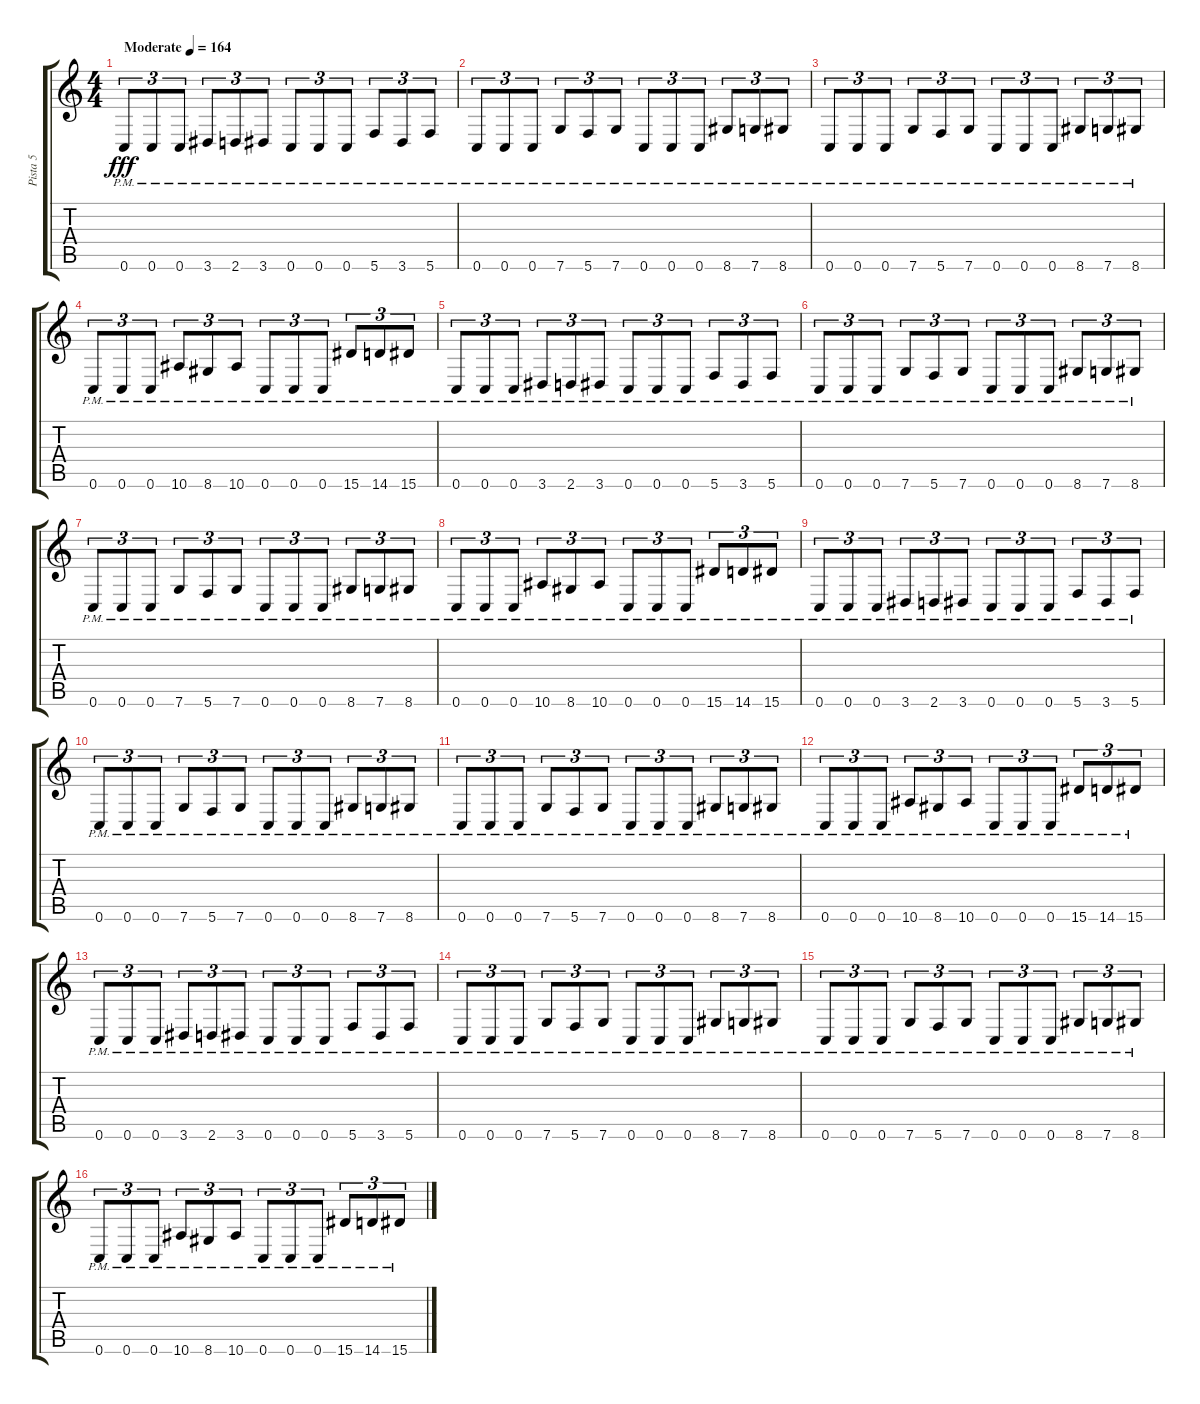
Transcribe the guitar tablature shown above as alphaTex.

\track ("Pista 5" "Pista 5") {instrument electricbassfinger}
\staff {score tabs}
\tuning (C4 G3 Eb3 Bb2 F2 C2) {hide}
\ts (4 4)
\tempo (164 "Moderate")
\clef g2
\ks c
0.6{pm}.8{tu (3 2) dy fff instrument electricbassfinger} 0.6{pm}.8{tu (3 2)} 0.6{pm}.8{tu (3 2)} 3.6{pm}.8{tu (3 2)} 2.6{pm}.8{tu (3 2)} 3.6{pm}.8{tu (3 2)} 0.6{pm}.8{tu (3 2)} 0.6{pm}.8{tu (3 2)} 0.6{pm}.8{tu (3 2)} 5.6{pm}.8{tu (3 2)} 3.6{pm}.8{tu (3 2)} 5.6{pm}.8{tu (3 2)} |
0.6{pm}.8{tu (3 2)} 0.6{pm}.8{tu (3 2)} 0.6{pm}.8{tu (3 2)} 7.6{pm}.8{tu (3 2)} 5.6{pm}.8{tu (3 2)} 7.6{pm}.8{tu (3 2)} 0.6{pm}.8{tu (3 2)} 0.6{pm}.8{tu (3 2)} 0.6{pm}.8{tu (3 2)} 8.6{pm}.8{tu (3 2)} 7.6{pm}.8{tu (3 2)} 8.6{pm}.8{tu (3 2)} |
0.6{pm}.8{tu (3 2)} 0.6{pm}.8{tu (3 2)} 0.6{pm}.8{tu (3 2)} 7.6{pm}.8{tu (3 2)} 5.6{pm}.8{tu (3 2)} 7.6{pm}.8{tu (3 2)} 0.6{pm}.8{tu (3 2)} 0.6{pm}.8{tu (3 2)} 0.6{pm}.8{tu (3 2)} 8.6{pm}.8{tu (3 2)} 7.6{pm}.8{tu (3 2)} 8.6{pm}.8{tu (3 2)} |
0.6{pm}.8{tu (3 2)} 0.6{pm}.8{tu (3 2)} 0.6{pm}.8{tu (3 2)} 10.6{pm}.8{tu (3 2)} 8.6{pm}.8{tu (3 2)} 10.6{pm}.8{tu (3 2)} 0.6{pm}.8{tu (3 2)} 0.6{pm}.8{tu (3 2)} 0.6{pm}.8{tu (3 2)} 15.6{pm}.8{tu (3 2)} 14.6{pm}.8{tu (3 2)} 15.6{pm}.8{tu (3 2)} |
0.6{pm}.8{tu (3 2)} 0.6{pm}.8{tu (3 2)} 0.6{pm}.8{tu (3 2)} 3.6{pm}.8{tu (3 2)} 2.6{pm}.8{tu (3 2)} 3.6{pm}.8{tu (3 2)} 0.6{pm}.8{tu (3 2)} 0.6{pm}.8{tu (3 2)} 0.6{pm}.8{tu (3 2)} 5.6{pm}.8{tu (3 2)} 3.6{pm}.8{tu (3 2)} 5.6{pm}.8{tu (3 2)} |
0.6{pm}.8{tu (3 2)} 0.6{pm}.8{tu (3 2)} 0.6{pm}.8{tu (3 2)} 7.6{pm}.8{tu (3 2)} 5.6{pm}.8{tu (3 2)} 7.6{pm}.8{tu (3 2)} 0.6{pm}.8{tu (3 2)} 0.6{pm}.8{tu (3 2)} 0.6{pm}.8{tu (3 2)} 8.6{pm}.8{tu (3 2)} 7.6{pm}.8{tu (3 2)} 8.6{pm}.8{tu (3 2)} |
0.6{pm}.8{tu (3 2)} 0.6{pm}.8{tu (3 2)} 0.6{pm}.8{tu (3 2)} 7.6{pm}.8{tu (3 2)} 5.6{pm}.8{tu (3 2)} 7.6{pm}.8{tu (3 2)} 0.6{pm}.8{tu (3 2)} 0.6{pm}.8{tu (3 2)} 0.6{pm}.8{tu (3 2)} 8.6{pm}.8{tu (3 2)} 7.6{pm}.8{tu (3 2)} 8.6{pm}.8{tu (3 2)} |
0.6{pm}.8{tu (3 2)} 0.6{pm}.8{tu (3 2)} 0.6{pm}.8{tu (3 2)} 10.6{pm}.8{tu (3 2)} 8.6{pm}.8{tu (3 2)} 10.6{pm}.8{tu (3 2)} 0.6{pm}.8{tu (3 2)} 0.6{pm}.8{tu (3 2)} 0.6{pm}.8{tu (3 2)} 15.6{pm}.8{tu (3 2)} 14.6{pm}.8{tu (3 2)} 15.6{pm}.8{tu (3 2)} |
0.6{pm}.8{tu (3 2)} 0.6{pm}.8{tu (3 2)} 0.6{pm}.8{tu (3 2)} 3.6{pm}.8{tu (3 2)} 2.6{pm}.8{tu (3 2)} 3.6{pm}.8{tu (3 2)} 0.6{pm}.8{tu (3 2)} 0.6{pm}.8{tu (3 2)} 0.6{pm}.8{tu (3 2)} 5.6{pm}.8{tu (3 2)} 3.6{pm}.8{tu (3 2)} 5.6{pm}.8{tu (3 2)} |
0.6{pm}.8{tu (3 2)} 0.6{pm}.8{tu (3 2)} 0.6{pm}.8{tu (3 2)} 7.6{pm}.8{tu (3 2)} 5.6{pm}.8{tu (3 2)} 7.6{pm}.8{tu (3 2)} 0.6{pm}.8{tu (3 2)} 0.6{pm}.8{tu (3 2)} 0.6{pm}.8{tu (3 2)} 8.6{pm}.8{tu (3 2)} 7.6{pm}.8{tu (3 2)} 8.6{pm}.8{tu (3 2)} |
0.6{pm}.8{tu (3 2)} 0.6{pm}.8{tu (3 2)} 0.6{pm}.8{tu (3 2)} 7.6{pm}.8{tu (3 2)} 5.6{pm}.8{tu (3 2)} 7.6{pm}.8{tu (3 2)} 0.6{pm}.8{tu (3 2)} 0.6{pm}.8{tu (3 2)} 0.6{pm}.8{tu (3 2)} 8.6{pm}.8{tu (3 2)} 7.6{pm}.8{tu (3 2)} 8.6{pm}.8{tu (3 2)} |
0.6{pm}.8{tu (3 2)} 0.6{pm}.8{tu (3 2)} 0.6{pm}.8{tu (3 2)} 10.6{pm}.8{tu (3 2)} 8.6{pm}.8{tu (3 2)} 10.6{pm}.8{tu (3 2)} 0.6{pm}.8{tu (3 2)} 0.6{pm}.8{tu (3 2)} 0.6{pm}.8{tu (3 2)} 15.6{pm}.8{tu (3 2)} 14.6{pm}.8{tu (3 2)} 15.6{pm}.8{tu (3 2)} |
0.6{pm}.8{tu (3 2)} 0.6{pm}.8{tu (3 2)} 0.6{pm}.8{tu (3 2)} 3.6{pm}.8{tu (3 2)} 2.6{pm}.8{tu (3 2)} 3.6{pm}.8{tu (3 2)} 0.6{pm}.8{tu (3 2)} 0.6{pm}.8{tu (3 2)} 0.6{pm}.8{tu (3 2)} 5.6{pm}.8{tu (3 2)} 3.6{pm}.8{tu (3 2)} 5.6{pm}.8{tu (3 2)} |
0.6{pm}.8{tu (3 2)} 0.6{pm}.8{tu (3 2)} 0.6{pm}.8{tu (3 2)} 7.6{pm}.8{tu (3 2)} 5.6{pm}.8{tu (3 2)} 7.6{pm}.8{tu (3 2)} 0.6{pm}.8{tu (3 2)} 0.6{pm}.8{tu (3 2)} 0.6{pm}.8{tu (3 2)} 8.6{pm}.8{tu (3 2)} 7.6{pm}.8{tu (3 2)} 8.6{pm}.8{tu (3 2)} |
0.6{pm}.8{tu (3 2)} 0.6{pm}.8{tu (3 2)} 0.6{pm}.8{tu (3 2)} 7.6{pm}.8{tu (3 2)} 5.6{pm}.8{tu (3 2)} 7.6{pm}.8{tu (3 2)} 0.6{pm}.8{tu (3 2)} 0.6{pm}.8{tu (3 2)} 0.6{pm}.8{tu (3 2)} 8.6{pm}.8{tu (3 2)} 7.6{pm}.8{tu (3 2)} 8.6{pm}.8{tu (3 2)} |
0.6{pm}.8{tu (3 2)} 0.6{pm}.8{tu (3 2)} 0.6{pm}.8{tu (3 2)} 10.6{pm}.8{tu (3 2)} 8.6{pm}.8{tu (3 2)} 10.6{pm}.8{tu (3 2)} 0.6{pm}.8{tu (3 2)} 0.6{pm}.8{tu (3 2)} 0.6{pm}.8{tu (3 2)} 15.6{pm}.8{tu (3 2)} 14.6{pm}.8{tu (3 2)} 15.6{pm}.8{tu (3 2)}
